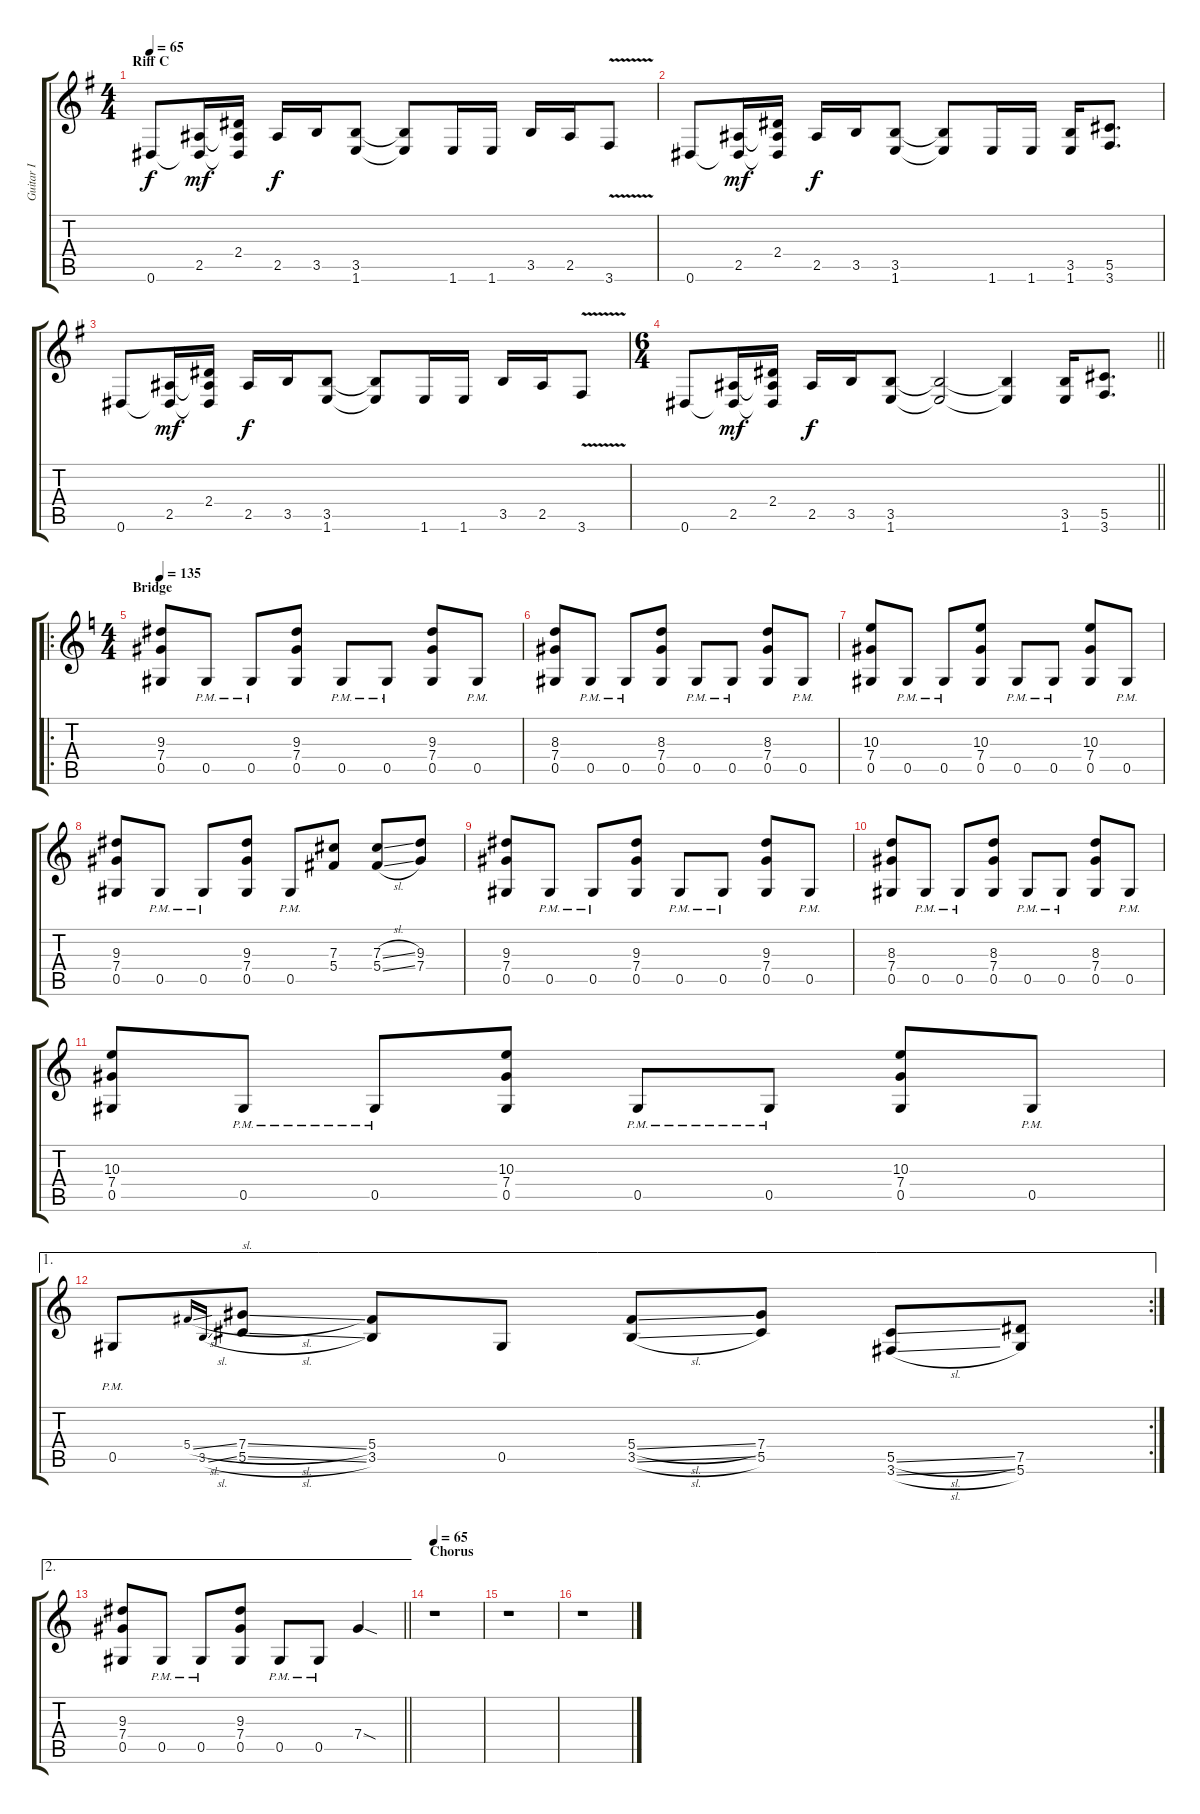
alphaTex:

\track ("Guitar I" "Guitar I") {instrument distortionguitar}
\staff {score tabs}
\tuning (Eb4 Bb3 Gb3 Db3 Ab2 Eb2) {hide}
\ts (4 4)
\section ("" "Riff C")
\tempo 65
\clef g2
\ks eminor
0.6.8{dy f} (2.5 0.6{t}).16{dy mf} (2.4 2.5{t} 0.6{t}).16 2.5.16{dy f} 3.5.16 (3.5 1.6).8 (3.5{t} 1.6{t}).8 1.6.16 1.6.16 3.5.16 2.5.16 3.6{v}.8 |
0.6.8 (2.5 0.6{t}).16{dy mf} (2.4 2.5{t} 0.6{t}).16 2.5.16{dy f} 3.5.16 (3.5 1.6).8 (3.5{t} 1.6{t}).8 1.6.16 1.6.16 (3.5 1.6).16 (5.5 3.6).8{d} |
0.6.8 (2.5 0.6{t}).16{dy mf} (2.4 2.5{t} 0.6{t}).16 2.5.16{dy f} 3.5.16 (3.5 1.6).8 (3.5{t} 1.6{t}).8 1.6.16 1.6.16 3.5.16 2.5.16 3.6{v}.8 |
\ts (6 4)
\barLineRight lightlight
0.6.8 (2.5 0.6{t}).16{dy mf} (2.4 2.5{t} 0.6{t}).16{beam split} 2.5.16{dy f} 3.5.16 (3.5 1.6).8 (3.5{t} 1.6{t}).2 (3.5{t} 1.6{t}).4 (3.5 1.6).16 (5.5 3.6).8{d} |
\ro
\ts (4 4)
\section ("" "Bridge")
\tempo 135
\ks aminor
(9.3 7.4 0.5).8 0.5{pm}.8 0.5{pm}.8 (9.3 7.4 0.5).8 0.5{pm}.8 0.5{pm}.8 (9.3 7.4 0.5).8 0.5{pm}.8 |
(8.3 7.4 0.5).8 0.5{pm}.8 0.5{pm}.8 (8.3 7.4 0.5).8 0.5{pm}.8 0.5{pm}.8 (8.3 7.4 0.5).8 0.5{pm}.8 |
(10.3 7.4 0.5).8 0.5{pm}.8 0.5{pm}.8 (10.3 7.4 0.5).8 0.5{pm}.8 0.5{pm}.8 (10.3 7.4 0.5).8 0.5{pm}.8 |
(9.3 7.4 0.5).8 0.5{pm}.8 0.5{pm}.8 (9.3 7.4 0.5).8 0.5{pm}.8 (7.3 5.4).8 (7.3{sl} 5.4{sl}).8 (9.3 7.4).8 |
(9.3 7.4 0.5).8 0.5{pm}.8 0.5{pm}.8 (9.3 7.4 0.5).8 0.5{pm}.8 0.5{pm}.8 (9.3 7.4 0.5).8 0.5{pm}.8 |
(8.3 7.4 0.5).8 0.5{pm}.8 0.5{pm}.8 (8.3 7.4 0.5).8 0.5{pm}.8 0.5{pm}.8 (8.3 7.4 0.5).8 0.5{pm}.8 |
(10.3 7.4 0.5).8 0.5{pm}.8 0.5{pm}.8 (10.3 7.4 0.5).8 0.5{pm}.8 0.5{pm}.8 (10.3 7.4 0.5).8 0.5{pm}.8 |
\ae 1
\rc 2
0.5{pm}.8 5.4{sl}.16{gr onbeat} 3.5{sl}.16{gr onbeat} (7.4{sl} 5.5{sl}).8{txt "sl."} (5.4 3.5).8 0.5.8 (5.4{sl} 3.5{sl}).8 (7.4 5.5).8 (5.5{sl} 3.6{sl}).8 (7.5 5.6).8 |
\ae 2
\barLineRight lightlight
(9.3 7.4 0.5).8 0.5{pm}.8 0.5{pm}.8 (9.3 7.4 0.5).8 0.5{pm}.8 0.5{pm}.8 7.4{sod}.4 |
\section ("" "Chorus")
\tempo 65
r.1 |
r.1 |
r.1
